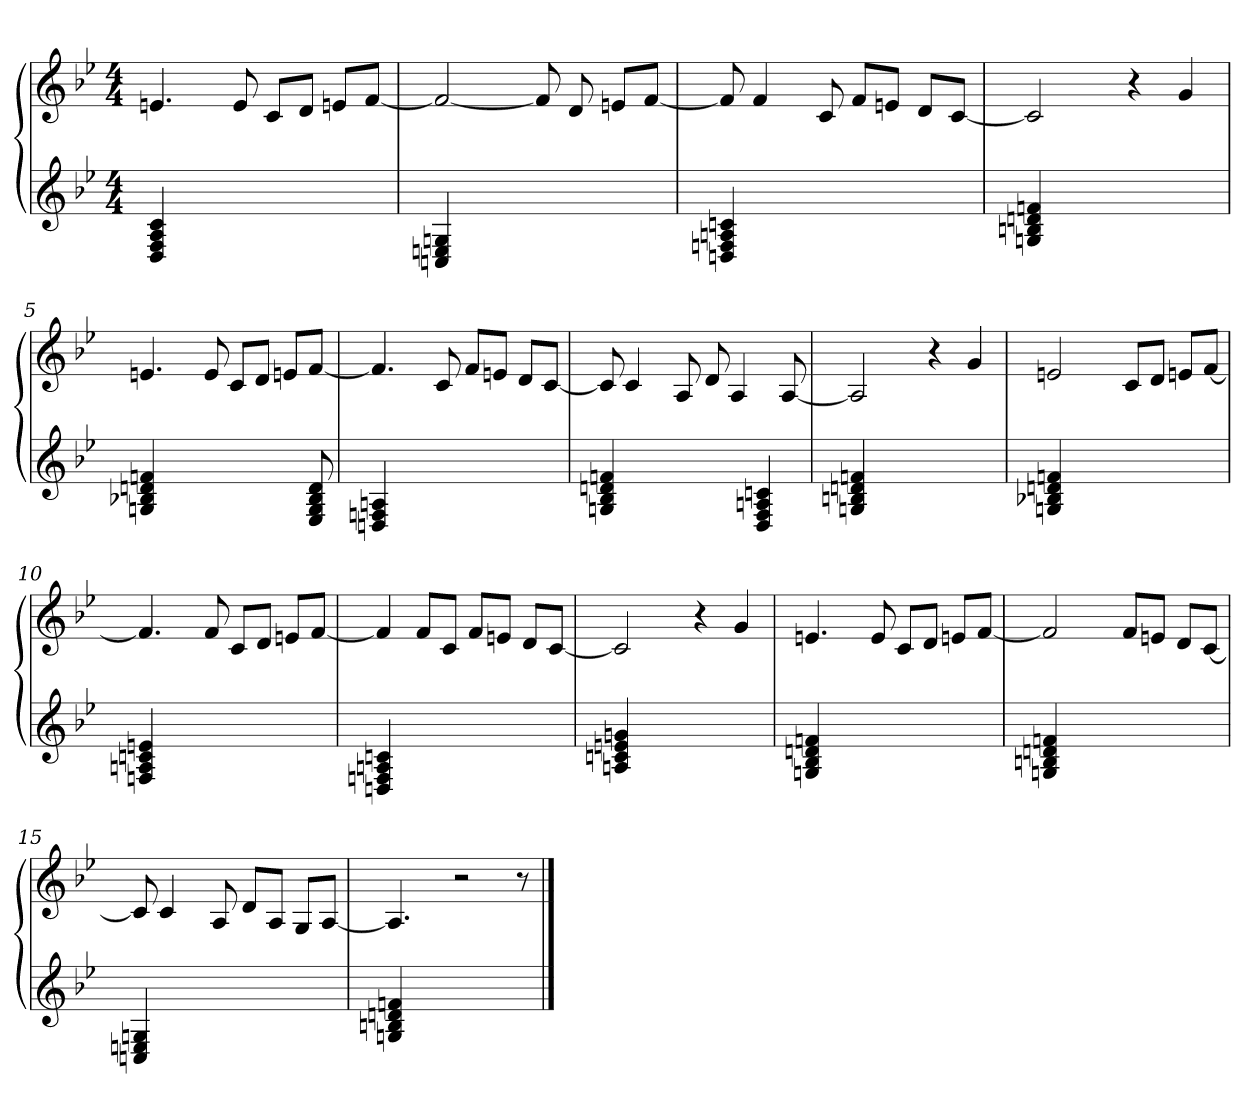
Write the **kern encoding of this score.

**kern	**kern
*part2	*part1
*staff2	*staff1
*clefG2	*clefG2
*k[b-e-]	*k[b-e-]
*M4/4	*M4/4
*MM120	*MM120
=1	=1
4D 4F 4A 4c	4.en
2.ryy	.
.	8e
.	8c/L
.	8d/J
.	8en/L
.	[8f/J
=2	=2
4Cn 4En 4Gn	2f_
2.ryy	.
.	8f]
.	8d
.	8en/L
.	[8f/J
=3	=3
4Dn 4Fn 4An 4cn	8f]
.	4f
2.ryy	.
.	8c
.	8f/L
.	8en/J
.	8d/L
.	[8c/J
=4	=4
4Gn 4Bn 4dn 4fn	2c]
2.ryy	.
.	4r
.	4g
=5	=5
4Gn 4B-X 4dn 4fn	4.en
2ryy	.
.	8e
.	8c/L
.	8d/J
8ryy	8en/L
8E- 8G 8B- 8d	[8f/J
=6	=6
4Dn 4Fn 4An	4.f]
2.ryy	.
.	8c
.	8f/L
.	8en/J
.	8d/L
.	[8c/J
=7	=7
4Gn 4B- 4dn 4fn	8c]
.	4c
2ryy	.
.	8A
.	8d
.	4A
4D 4F 4An 4cn	.
.	[8A
=8	=8
4Gn 4Bn 4dn 4fn	2A]
2.ryy	.
.	4r
.	4g
=9	=9
4Gn 4B-X 4dn 4fn	2en
2.ryy	.
.	8c/L
.	8d/J
.	8en/L
.	[8f/J
=10	=10
4Fn 4An 4cn 4en	4.f]
2.ryy	.
.	8f
.	8c/L
.	8d/J
.	8en/L
.	[8f/J
=11	=11
4Dn 4Fn 4An 4cn	4f]
2.ryy	8f/L
.	8c/J
.	8f/L
.	8en/J
.	8d/L
.	[8c/J
=12	=12
4An 4cn 4en 4gn	2c]
2.ryy	.
.	4r
.	4g
=13	=13
4Gn 4B- 4dn 4fn	4.en
2.ryy	.
.	8e
.	8c/L
.	8d/J
.	8en/L
.	[8f/J
=14	=14
4Gn 4Bn 4dn 4fn	2f]
2.ryy	.
.	8f/L
.	8en/J
.	8d/L
.	[8c/J
=15	=15
4Cn 4En 4Gn	8c]
.	4c
2.ryy	.
.	8A
.	8d/L
.	8A/J
.	8G/L
.	[8A/J
=16	=16
4Gn 4Bn 4dn 4fn	4.A]
2.ryy	.
.	2r
.	8r
==	==
*-	*-
